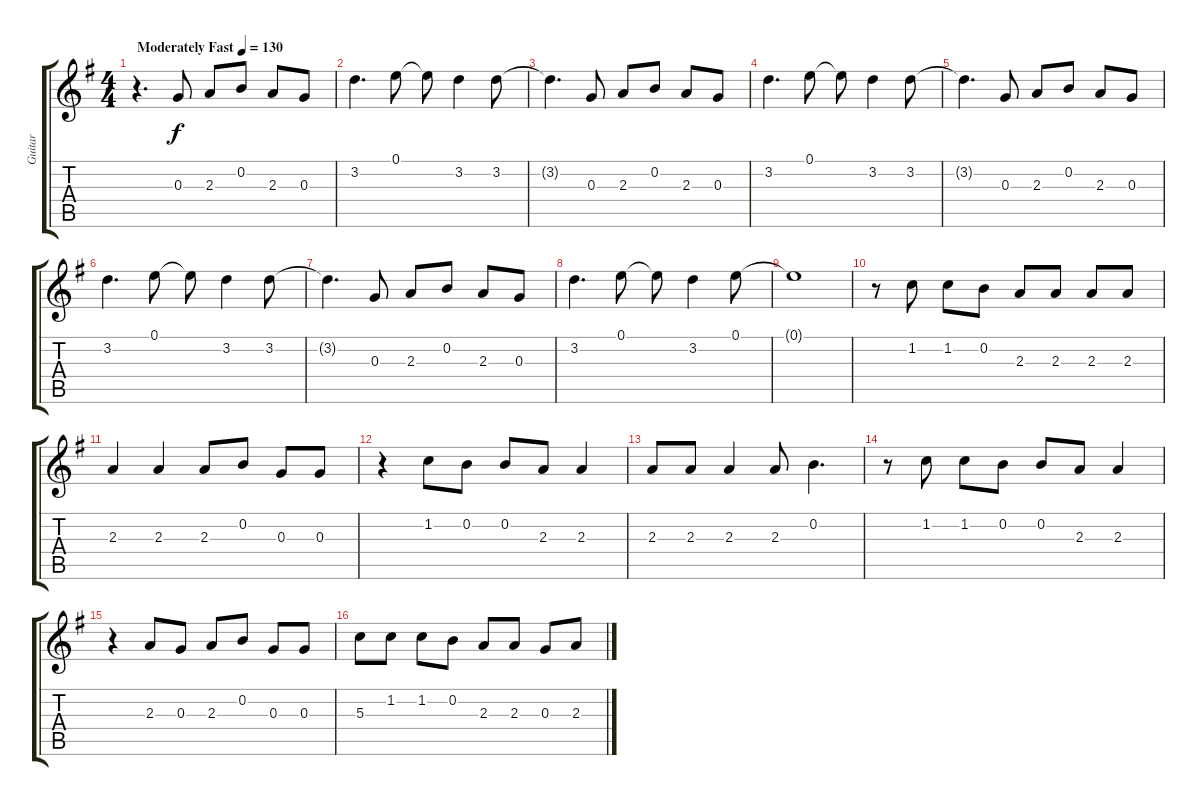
\track ("Guitar" "Guitar") {instrument acousticguitarsteel}
\staff {score tabs}
\tuning (E4 B3 G3 D3 A2 E2) {hide}
\ts (4 4)
\tempo (130 "Moderately Fast")
\clef g2
\ks g
r.4{d dy f instrument acousticguitarsteel} 0.3.8 2.3.8 0.2.8 2.3.8 0.3.8 |
3.2.4{d} 0.1.8 0.1{t}.8 3.2.4 3.2.8 |
3.2{t}.4{d} 0.3.8 2.3.8 0.2.8 2.3.8 0.3.8 |
3.2.4{d} 0.1.8 0.1{t}.8 3.2.4 3.2.8 |
3.2{t}.4{d} 0.3.8 2.3.8 0.2.8 2.3.8 0.3.8 |
3.2.4{d} 0.1.8 0.1{t}.8 3.2.4 3.2.8 |
3.2{t}.4{d} 0.3.8 2.3.8 0.2.8 2.3.8 0.3.8 |
3.2.4{d} 0.1.8 0.1{t}.8 3.2.4 0.1.8 |
0.1{t}.1 |
r.8 1.2.8 1.2.8 0.2.8 2.3.8 2.3.8 2.3.8 2.3.8 |
2.3.4 2.3.4 2.3.8 0.2.8 0.3.8 0.3.8 |
r.4 1.2.8 0.2.8 0.2.8 2.3.8 2.3.4 |
2.3.8 2.3.8 2.3.4 2.3.8 0.2.4{d} |
r.8 1.2.8 1.2.8 0.2.8 0.2.8 2.3.8 2.3.4 |
r.4 2.3.8 0.3.8 2.3.8 0.2.8 0.3.8 0.3.8 |
5.3.8 1.2.8 1.2.8 0.2.8 2.3.8 2.3.8 0.3.8 2.3.8
